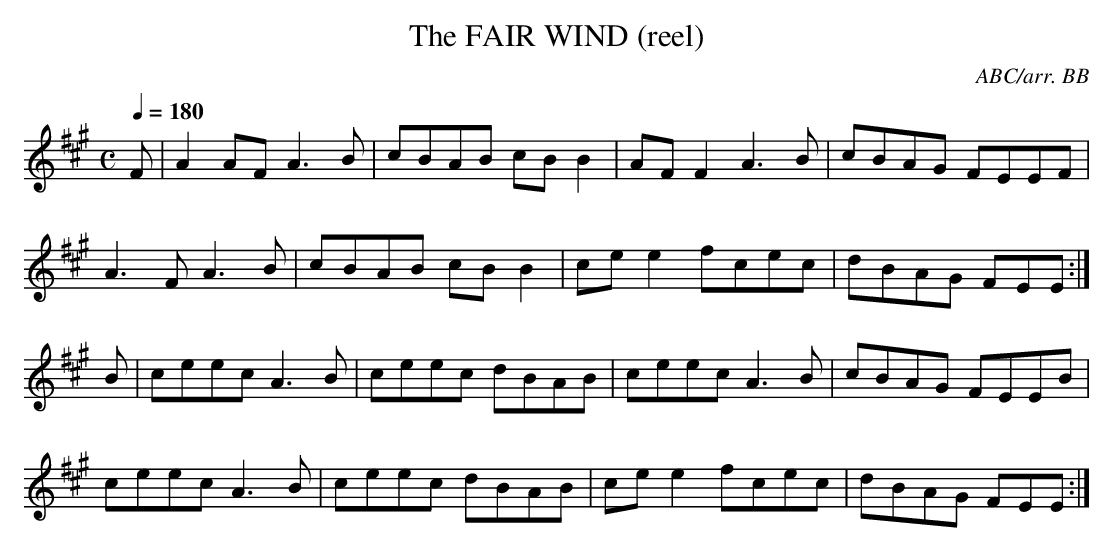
X:1
T:FAIR WIND (reel), The
C:ABC/arr. BB
Q:1/4=180
M:C
L:1/8
K:A
F|A2AF A3B|cBAB cBB2|AFF2 A3B|cBAG FEEF|
A3F A3B|cBAB cBB2|cee2 fcec|dBAG FEE:|
B|ceec A3B|ceec dBAB|ceec A3B|cBAG FEEB|
ceec A3B|ceec dBAB|cee2 fcec|dBAG FEE:|
